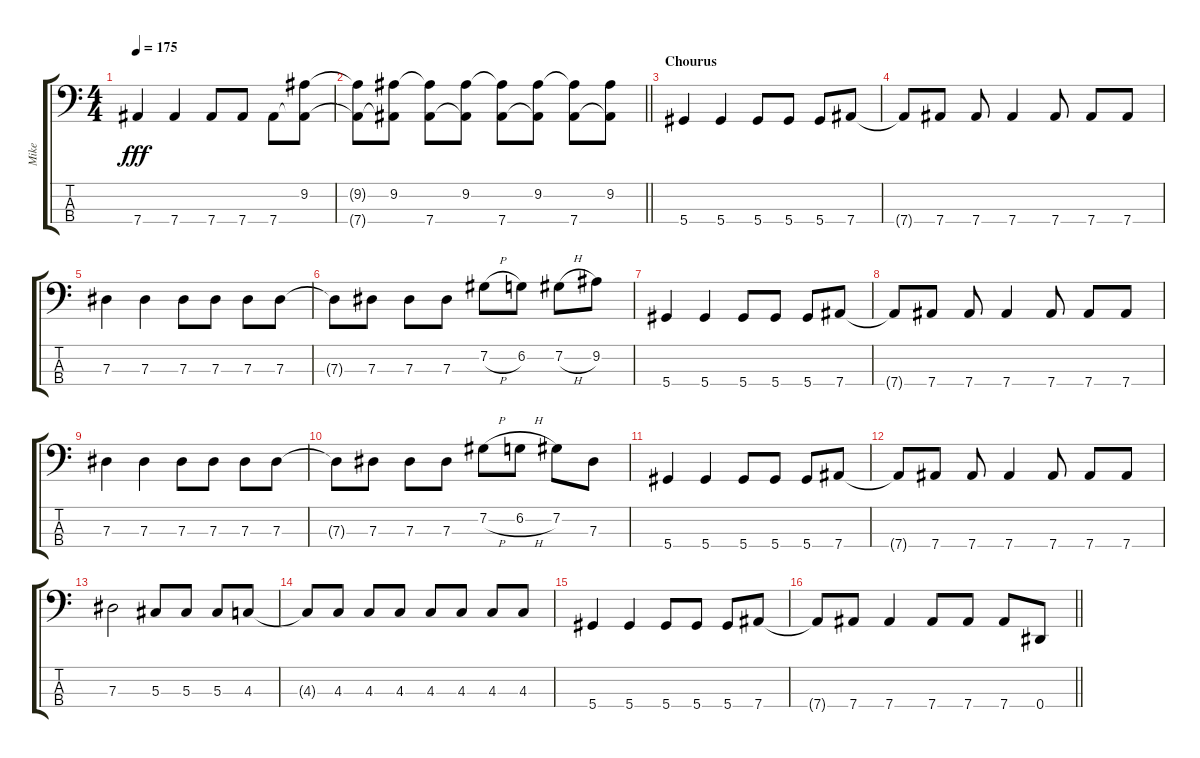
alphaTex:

\track ("Mike" "Mike") {instrument electricbasspick}
\staff {score tabs}
\tuning (Gb2 Db2 Ab1 Eb1) {hide}
\ts (4 4)
\tempo 175
\clef f4
\ks c
7.4.4{dy fff} 7.4.4 7.4.8 7.4.8 7.4.8 (9.2 7.4{t}).8 |
\barLineRight lightlight
(9.2{t} 7.4{t}).8 (9.2 7.4{t}).8 (9.2{t} 7.4).8 (9.2 7.4{t}).8 (9.2{t} 7.4).8 (9.2 7.4{t}).8 (9.2{t} 7.4).8 (9.2 7.4{t}).8 |
\section ("" "Chourus")
5.4.4 5.4.4 5.4.8 5.4.8 5.4.8 7.4.8 |
7.4{t}.8 7.4.8 7.4.8 7.4.4 7.4.8 7.4.8 7.4.8 |
7.3.4 7.3.4 7.3.8 7.3.8 7.3.8 7.3.8 |
7.3{t}.8 7.3.8 7.3.8 7.3.8 7.2{h}.8 6.2.8 7.2{h}.8 9.2.8 |
5.4.4 5.4.4 5.4.8 5.4.8 5.4.8 7.4.8 |
7.4{t}.8 7.4.8 7.4.8 7.4.4 7.4.8 7.4.8 7.4.8 |
7.3.4 7.3.4 7.3.8 7.3.8 7.3.8 7.3.8 |
7.3{t}.8 7.3.8 7.3.8 7.3.8 7.2{h}.8 6.2{h}.8 7.2.8 7.3.8 |
5.4.4 5.4.4 5.4.8 5.4.8 5.4.8 7.4.8 |
7.4{t}.8 7.4.8 7.4.8 7.4.4 7.4.8 7.4.8 7.4.8 |
7.3.2 5.3.8 5.3.8 5.3.8 4.3.8 |
4.3{t}.8 4.3.8 4.3.8 4.3.8 4.3.8 4.3.8 4.3.8 4.3.8 |
5.4.4 5.4.4 5.4.8 5.4.8 5.4.8 7.4.8 |
\barLineRight lightlight
7.4{t}.8 7.4.8 7.4.4 7.4.8 7.4.8 7.4.8 0.4.8
